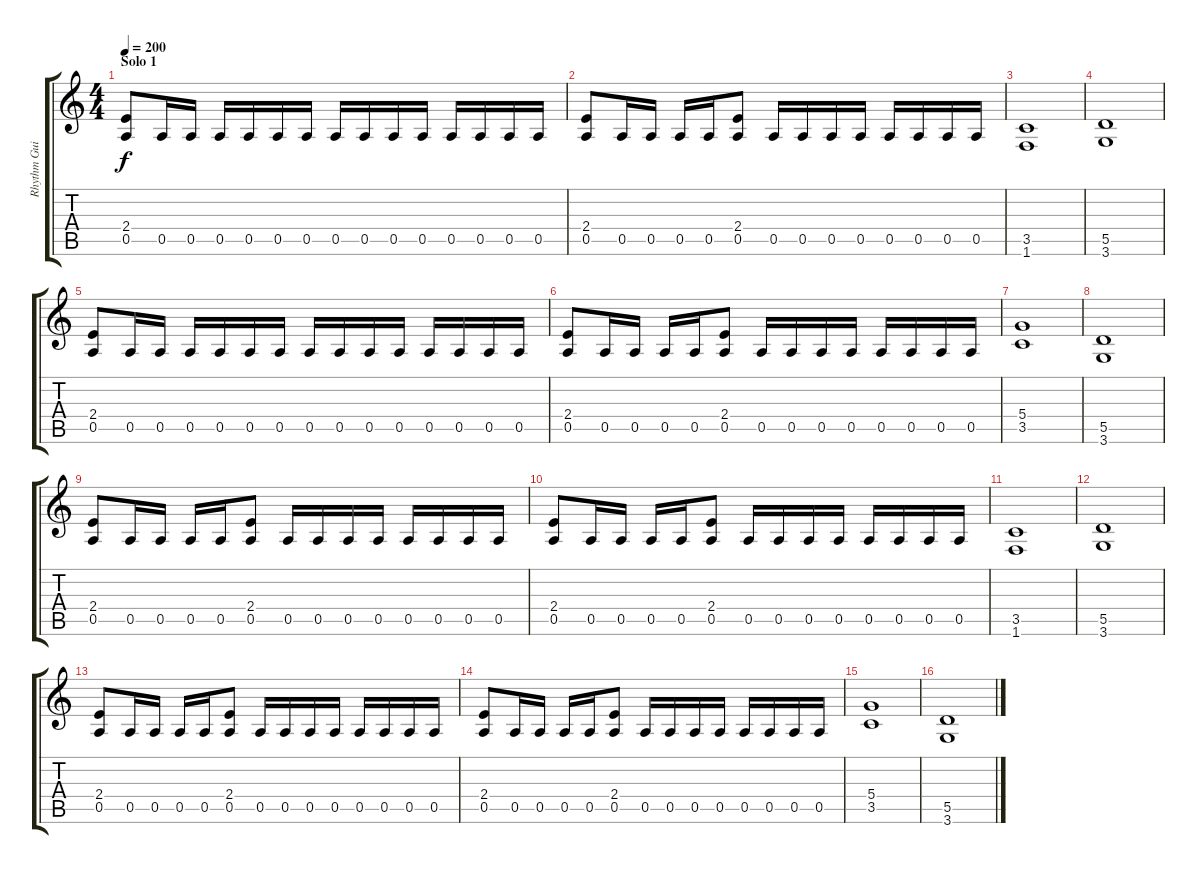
\track ("Rhythm Guitar 1" "Rhythm Gui") {instrument distortionguitar}
\staff {score tabs}
\tuning (E4 B3 G3 D3 A2 E2) {hide}
\ts (4 4)
\section ("" "Solo 1")
\tempo 200
\clef g2
\ks c
(2.4 0.5).8{dy f} 0.5.16 0.5.16 0.5.16 0.5.16 0.5.16 0.5.16 0.5.16 0.5.16 0.5.16 0.5.16 0.5.16 0.5.16 0.5.16 0.5.16 |
(2.4 0.5).8 0.5.16 0.5.16 0.5.16 0.5.16 (2.4 0.5).8 0.5.16 0.5.16 0.5.16 0.5.16 0.5.16 0.5.16 0.5.16 0.5.16 |
(3.5 1.6).1 |
(5.5 3.6).1 |
(2.4 0.5).8 0.5.16 0.5.16 0.5.16 0.5.16 0.5.16 0.5.16 0.5.16 0.5.16 0.5.16 0.5.16 0.5.16 0.5.16 0.5.16 0.5.16 |
(2.4 0.5).8 0.5.16 0.5.16 0.5.16 0.5.16 (2.4 0.5).8 0.5.16 0.5.16 0.5.16 0.5.16 0.5.16 0.5.16 0.5.16 0.5.16 |
(5.4 3.5).1 |
(5.5 3.6).1 |
(2.4 0.5).8 0.5.16 0.5.16 0.5.16 0.5.16 (2.4 0.5).8 0.5.16 0.5.16 0.5.16 0.5.16 0.5.16 0.5.16 0.5.16 0.5.16 |
(2.4 0.5).8 0.5.16 0.5.16 0.5.16 0.5.16 (2.4 0.5).8 0.5.16 0.5.16 0.5.16 0.5.16 0.5.16 0.5.16 0.5.16 0.5.16 |
(3.5 1.6).1 |
(5.5 3.6).1 |
(2.4 0.5).8 0.5.16 0.5.16 0.5.16 0.5.16 (2.4 0.5).8 0.5.16 0.5.16 0.5.16 0.5.16 0.5.16 0.5.16 0.5.16 0.5.16 |
(2.4 0.5).8 0.5.16 0.5.16 0.5.16 0.5.16 (2.4 0.5).8 0.5.16 0.5.16 0.5.16 0.5.16 0.5.16 0.5.16 0.5.16 0.5.16 |
(5.4 3.5).1 |
(5.5 3.6).1
